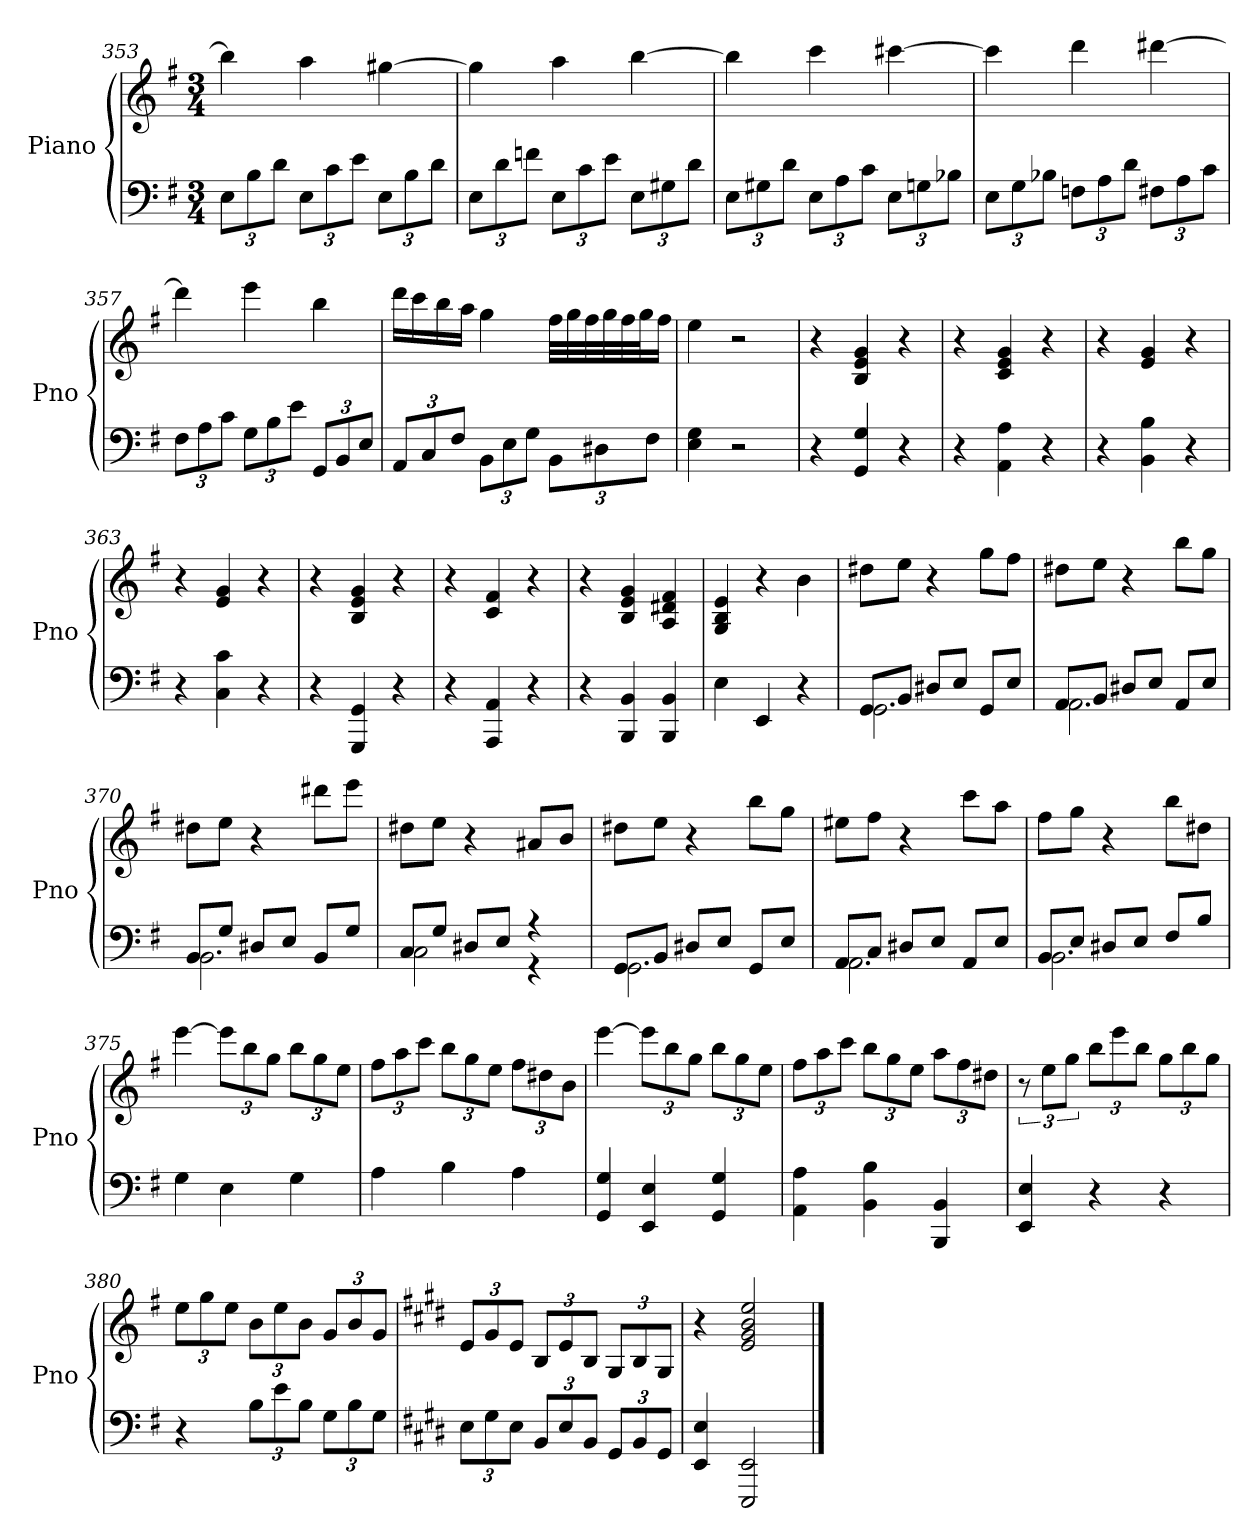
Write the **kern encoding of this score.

**kern	**kern
*part1	*part1
*staff2	*staff1
*I"Piano	*
*I'Pno	*
*clefF4	*clefG2
*k[f#]	*k[f#]
*M3/4	*M3/4
*Xbrackettup	*
=353	=353
12E\L	4bb\]
12B\	.
12d\J	.
12E\L	4aa\
12c\	.
12e\J	.
12E\L	[4gg#X\
12B\	.
12d\J	.
=354	=354
12E\L	4gg#\]
12d\	.
12fn\J	.
12E\L	4aa\
12c\	.
12e\J	.
12E\L	[4bb\
12G#X\	.
12d\J	.
=355	=355
12E\L	4bb\]
12G#X\	.
12d\J	.
12E\L	4ccc\
12A\	.
12c\J	.
12E\L	[4ccc#X\
12Gn\	.
12B-X\J	.
=356	=356
12E\L	4ccc#\]
12G\	.
12B-X\J	.
12Fn\L	4ddd\
12A\	.
12d\J	.
12F#X\L	[4ddd#X\
12A\	.
12c\J	.
!!LO:LB:g=z
=357	=357
12F#\L	4ddd#\]
12A\	.
12c\J	.
12G\L	4eee\
12B\	.
12e\J	.
12GG/L	4bb\
12BB/	.
12E/J	.
=358	=358
12AA/L	16ddd\LL
.	16ccc\
12C/	.
.	16bb\
12F#/J	.
.	16aa\JJ
12BB\L	4gg\
12E\	.
12G\J	.
12BB\L	32ff#\LLL
.	32gg\
.	32ff#\
12D#X\	.
.	32gg\
.	32ff#\
.	32gg\J
12F#\J	.
.	16ff#\JJ
=359	=359
4E\ 4G\	4ee\
2r	2r
=360	=360
4r	4r
4GG/ 4G/	4B/ 4e/ 4g/
4r	4r
=361	=361
4r	4r
4AA\ 4A\	4c/ 4e/ 4g/
4r	4r
=362	=362
4r	4r
4BB\ 4B\	4e/ 4g/
4r	4r
=363	=363
4r	4r
4C\ 4c\	4e/ 4g/
4r	4r
=364	=364
4r	4r
4GGG/ 4GG/	4B/ 4e/ 4g/
4r	4r
=365	=365
4r	4r
4AAA/ 4AA/	4c/ 4f#/
4r	4r
!!LO:LB:g=z
=366	=366
4r	4r
4BBB/ 4BB/	4B/ 4e/ 4g/
4BBB/ 4BB/	4A/ 4d#X/ 4f#/
=367	=367
4E\	4G/ 4B/ 4e/
4EE/	4r
4r	4b\
=368	=368
*^	*
8GG/L	2.GG\	8dd#X\L
8BB/J	.	8ee\J
8D#X/L	.	4r
8E/J	.	.
8GG/L	.	8gg\L
8E/J	.	8ff#\J
=369	=369	=369
8AA/L	2.AA\	8dd#X\L
8BB/J	.	8ee\J
8D#X/L	.	4r
8E/J	.	.
8AA/L	.	8bb\L
8E/J	.	8gg\J
=370	=370	=370
8BB/L	2.BB\	8dd#X\L
8G/J	.	8ee\J
8D#X/L	.	4r
8E/J	.	.
8BB/L	.	8ddd#X\L
8G/J	.	8eee\J
=371	=371	=371
8C/L	2C\	8dd#X\L
8G/J	.	8ee\J
8D#X/L	.	4r
8E/J	.	.
4r	4r	8a#X/L
.	.	8b/J
!!LO:PB:g=z
=372	=372	=372
8GG/L	2.GG\	8dd#X\L
8BB/J	.	8ee\J
8D#X/L	.	4r
8E/J	.	.
8GG/L	.	8bb\L
8E/J	.	8gg\J
=373	=373	=373
8AA/L	2.AA\	8ee#X\L
8C/J	.	8ff#\J
8D#X/L	.	4r
8E/J	.	.
8AA/L	.	8ccc\L
8E/J	.	8aa\J
=374	=374	=374
8BB/L	2.BB\	8ff#\L
8E/J	.	8gg\J
8D#X/L	.	4r
8E/J	.	.
8F#/L	.	8bb\L
8B/J	.	8dd#X\J
*v	*v	*
=375	=375
4G\	[4eee\
*	*Xbrackettup
4E\	12eee\L]
.	12bb\
.	12gg\J
4G\	12bb\L
.	12gg\
.	12ee\J
=376	=376
4A\	12ff#\L
.	12aa\
.	12ccc\J
4B\	12bb\L
.	12gg\
.	12ee\J
4A\	12ff#\L
.	12dd#X\
.	12b\J
!!LO:LB:g=z
=377	=377
4GG/ 4G/	[4eee\
4EE/ 4E/	12eee\L]
.	12bb\
.	12gg\J
4GG/ 4G/	12bb\L
.	12gg\
.	12ee\J
=378	=378
4AA\ 4A\	12ff#\L
.	12aa\
.	12ccc\J
4BB\ 4B\	12bb\L
.	12gg\
.	12ee\J
4BBB/ 4BB/	12aa\L
.	12ff#\
.	12dd#X\J
=379	=379
*	*brackettup
4EE/ 4E/	12r
.	12ee\L
.	12gg\J
*	*Xbrackettup
4r	12bb\L
.	12eee\
.	12bb\J
4r	12gg\L
.	12bb\
.	12gg\J
=380	=380
4r	12ee\L
.	12gg\
.	12ee\J
12B\L	12b\L
12e\	12ee\
12B\J	12b\J
12G\L	12g/L
12B\	12b/
12G\J	12g/J
=381	=381
*k[f#c#g#d#]	*k[f#c#g#d#]
12E\L	12e/L
12G#\	12g#/
12E\J	12e/J
12BB/L	12B/L
12E/	12e/
12BB/J	12B/J
12GG#/L	12G#/L
12BB/	12B/
12GG#/J	12G#/J
!!LO:LB:g=z
=382	=382
4EE/ 4E/	4r
2EEE/ 2EE/	2e/ 2g#/ 2b/ 2ee/
==	==
*-	*-
